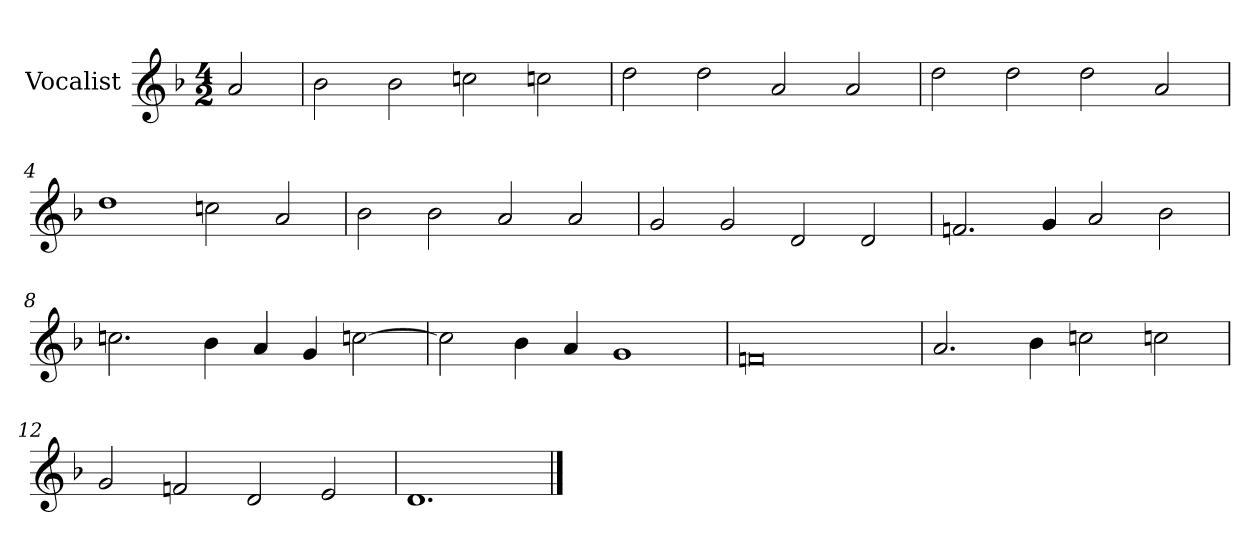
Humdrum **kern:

**kern
*part1
*staff1
*I"Vocalist
*k[b-]
*d:
*M4/2
=
2a
=1
2b-
2b-
2ccn
2ccn
=2
2dd
2dd
2a
2a
=3
2dd
2dd
2dd
2a
=4
1dd
2ccn
2a
=5
2b-
2b-
2a
2a
=6
2g
2g
2d
2d
=7
2.fn
4g
2a
2b-
=8
2.ccn
4b-
4a
4g
[2ccn
=9
2ccn]
4b-
4a
1g
=10
0fn
=11
2.a
4b-
2ccn
2ccn
=12
2g
2fn
2d
2e
=13
1.d
==
*-
